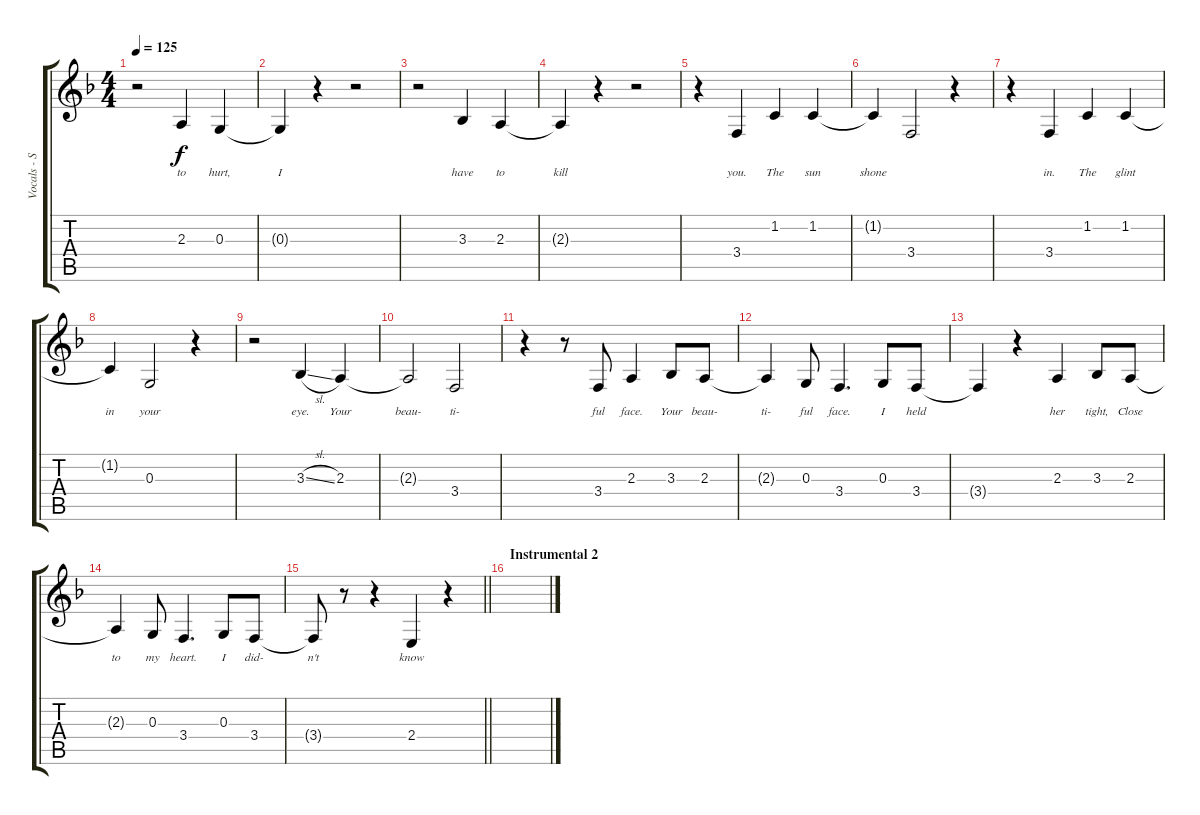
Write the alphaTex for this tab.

\track ("Vocals - Simon Neil" "Vocals - S") {instrument altosax}
\staff {score tabs}
\tuning (E4 B3 G3 D3 A2 E2) {hide}
\ts (4 4)
\tempo 125
\clef g2
\ks dminor
r.2{dy f} 2.3.4{lyrics (0 "to") lyrics (1 "") lyrics (2 "") lyrics (3 "") lyrics (4 "")} 0.3.4{lyrics (0 "hurt,") lyrics (1 "") lyrics (2 "") lyrics (3 "") lyrics (4 "")} |
0.3{t}.4{lyrics (0 "I") lyrics (1 "") lyrics (2 "") lyrics (3 "") lyrics (4 "")} r.4 r.2 |
r.2 3.3.4{lyrics (0 "have") lyrics (1 "") lyrics (2 "") lyrics (3 "") lyrics (4 "")} 2.3.4{lyrics (0 "to") lyrics (1 "") lyrics (2 "") lyrics (3 "") lyrics (4 "")} |
2.3{t}.4{lyrics (0 "kill") lyrics (1 "") lyrics (2 "") lyrics (3 "") lyrics (4 "")} r.4 r.2 |
r.4 3.4.4{lyrics (0 "you.") lyrics (1 "") lyrics (2 "") lyrics (3 "") lyrics (4 "")} 1.2.4{lyrics (0 "The") lyrics (1 "") lyrics (2 "") lyrics (3 "") lyrics (4 "")} 1.2.4{lyrics (0 "sun") lyrics (1 "") lyrics (2 "") lyrics (3 "") lyrics (4 "")} |
1.2{t}.4{lyrics (0 "shone") lyrics (1 "") lyrics (2 "") lyrics (3 "") lyrics (4 "")} 3.4.2{lyrics (0 "") lyrics (1 "") lyrics (2 "") lyrics (3 "") lyrics (4 "")} r.4 |
r.4 3.4.4{lyrics (0 "in.") lyrics (1 "") lyrics (2 "") lyrics (3 "") lyrics (4 "")} 1.2.4{lyrics (0 "The") lyrics (1 "") lyrics (2 "") lyrics (3 "") lyrics (4 "")} 1.2.4{lyrics (0 "glint") lyrics (1 "") lyrics (2 "") lyrics (3 "") lyrics (4 "")} |
1.2{t}.4{lyrics (0 "in") lyrics (1 "") lyrics (2 "") lyrics (3 "") lyrics (4 "")} 0.3.2{lyrics (0 "your") lyrics (1 "") lyrics (2 "") lyrics (3 "") lyrics (4 "")} r.4 |
r.2 3.3{sl}.4{lyrics (0 "eye.") lyrics (1 "") lyrics (2 "") lyrics (3 "") lyrics (4 "")} 2.3.4{lyrics (0 "Your") lyrics (1 "") lyrics (2 "") lyrics (3 "") lyrics (4 "")} |
2.3{t}.2{lyrics (0 "beau-") lyrics (1 "") lyrics (2 "") lyrics (3 "") lyrics (4 "")} 3.4.2{lyrics (0 "ti-") lyrics (1 "") lyrics (2 "") lyrics (3 "") lyrics (4 "")} |
r.4 r.8 3.4.8{lyrics (0 "ful") lyrics (1 "") lyrics (2 "") lyrics (3 "") lyrics (4 "")} 2.3.4{lyrics (0 "face.") lyrics (1 "") lyrics (2 "") lyrics (3 "") lyrics (4 "")} 3.3.8{lyrics (0 "Your") lyrics (1 "") lyrics (2 "") lyrics (3 "") lyrics (4 "")} 2.3.8{lyrics (0 "beau-") lyrics (1 "") lyrics (2 "") lyrics (3 "") lyrics (4 "")} |
2.3{t}.4{lyrics (0 "ti-") lyrics (1 "") lyrics (2 "") lyrics (3 "") lyrics (4 "")} 0.3.8{lyrics (0 "ful") lyrics (1 "") lyrics (2 "") lyrics (3 "") lyrics (4 "")} 3.4.4{d lyrics (0 "face.") lyrics (1 "") lyrics (2 "") lyrics (3 "") lyrics (4 "")} 0.3.8{lyrics (0 "I") lyrics (1 "") lyrics (2 "") lyrics (3 "") lyrics (4 "")} 3.4.8{lyrics (0 "held") lyrics (1 "") lyrics (2 "") lyrics (3 "") lyrics (4 "")} |
3.4{t}.4{lyrics (0 "") lyrics (1 "") lyrics (2 "") lyrics (3 "") lyrics (4 "")} r.4 2.3.4{lyrics (0 "her") lyrics (1 "") lyrics (2 "") lyrics (3 "") lyrics (4 "")} 3.3.8{lyrics (0 "tight,") lyrics (1 "") lyrics (2 "") lyrics (3 "") lyrics (4 "")} 2.3.8{lyrics (0 "Close") lyrics (1 "") lyrics (2 "") lyrics (3 "") lyrics (4 "")} |
2.3{t}.4{lyrics (0 "to") lyrics (1 "") lyrics (2 "") lyrics (3 "") lyrics (4 "")} 0.3.8{lyrics (0 "my") lyrics (1 "") lyrics (2 "") lyrics (3 "") lyrics (4 "")} 3.4.4{d lyrics (0 "heart.") lyrics (1 "") lyrics (2 "") lyrics (3 "") lyrics (4 "")} 0.3.8{lyrics (0 "I") lyrics (1 "") lyrics (2 "") lyrics (3 "") lyrics (4 "")} 3.4.8{lyrics (0 "did-") lyrics (1 "") lyrics (2 "") lyrics (3 "") lyrics (4 "")} |
\barLineRight lightlight
3.4{t}.8{lyrics (0 "n't") lyrics (1 "") lyrics (2 "") lyrics (3 "") lyrics (4 "")} r.8 r.4 2.4.4{lyrics (0 "know") lyrics (1 "") lyrics (2 "") lyrics (3 "") lyrics (4 "")} r.4 |
\section ("" "Instrumental 2")
